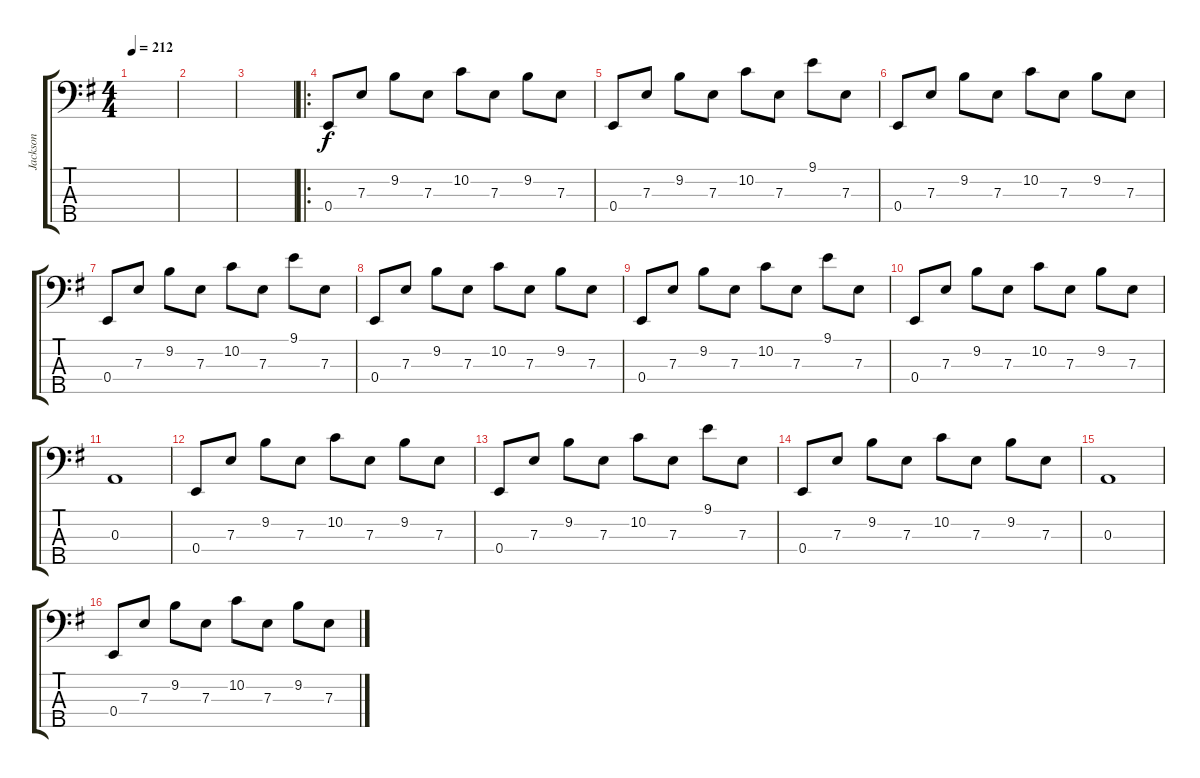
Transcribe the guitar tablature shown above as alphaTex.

\track ("Jackson" "Jackson") {instrument electricbassfinger}
\staff {score tabs}
\tuning (G2 D2 A1 E1 B0) {hide}
\ts (4 4)
\tempo 212
\clef f4
\ks g
|
|
|
\ro
0.4.8 7.3.8 9.2.8 7.3.8 10.2.8 7.3.8 9.2.8 7.3.8 |
0.4.8 7.3.8 9.2.8 7.3.8 10.2.8 7.3.8 9.1.8 7.3.8 |
0.4.8 7.3.8 9.2.8 7.3.8 10.2.8 7.3.8 9.2.8 7.3.8 |
0.4.8 7.3.8 9.2.8 7.3.8 10.2.8 7.3.8 9.1.8 7.3.8 |
0.4.8 7.3.8 9.2.8 7.3.8 10.2.8 7.3.8 9.2.8 7.3.8 |
0.4.8 7.3.8 9.2.8 7.3.8 10.2.8 7.3.8 9.1.8 7.3.8 |
0.4.8 7.3.8 9.2.8 7.3.8 10.2.8 7.3.8 9.2.8 7.3.8 |
0.3.1 |
0.4.8 7.3.8 9.2.8 7.3.8 10.2.8 7.3.8 9.2.8 7.3.8 |
0.4.8 7.3.8 9.2.8 7.3.8 10.2.8 7.3.8 9.1.8 7.3.8 |
0.4.8 7.3.8 9.2.8 7.3.8 10.2.8 7.3.8 9.2.8 7.3.8 |
0.3.1 |
0.4.8 7.3.8 9.2.8 7.3.8 10.2.8 7.3.8 9.2.8 7.3.8
